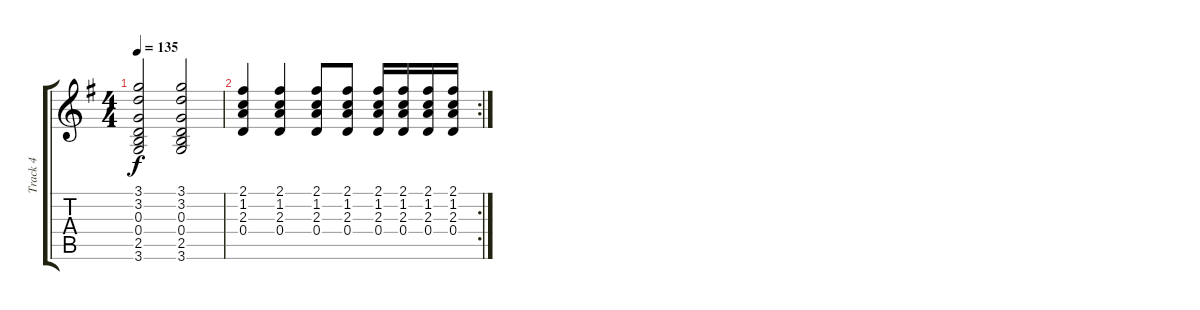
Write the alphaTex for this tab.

\track ("Track 4" "Track 4") {instrument electricguitarclean}
\staff {score tabs}
\tuning (E4 B3 G3 D3 A2 E2) {hide}
\ts (4 4)
\tempo 135
\clef g2
\ks g
(3.1 3.2 0.3 0.4 2.5 3.6).2{dy f} (3.1 3.2 0.3 0.4 2.5 3.6).2 |
\rc 2
(2.1 1.2 2.3 0.4).4 (2.1 1.2 2.3 0.4).4 (2.1 1.2 2.3 0.4).8 (2.1 1.2 2.3 0.4).8 (2.1 1.2 2.3 0.4).16 (2.1 1.2 2.3 0.4).16 (2.1 1.2 2.3 0.4).16 (2.1 1.2 2.3 0.4).16
